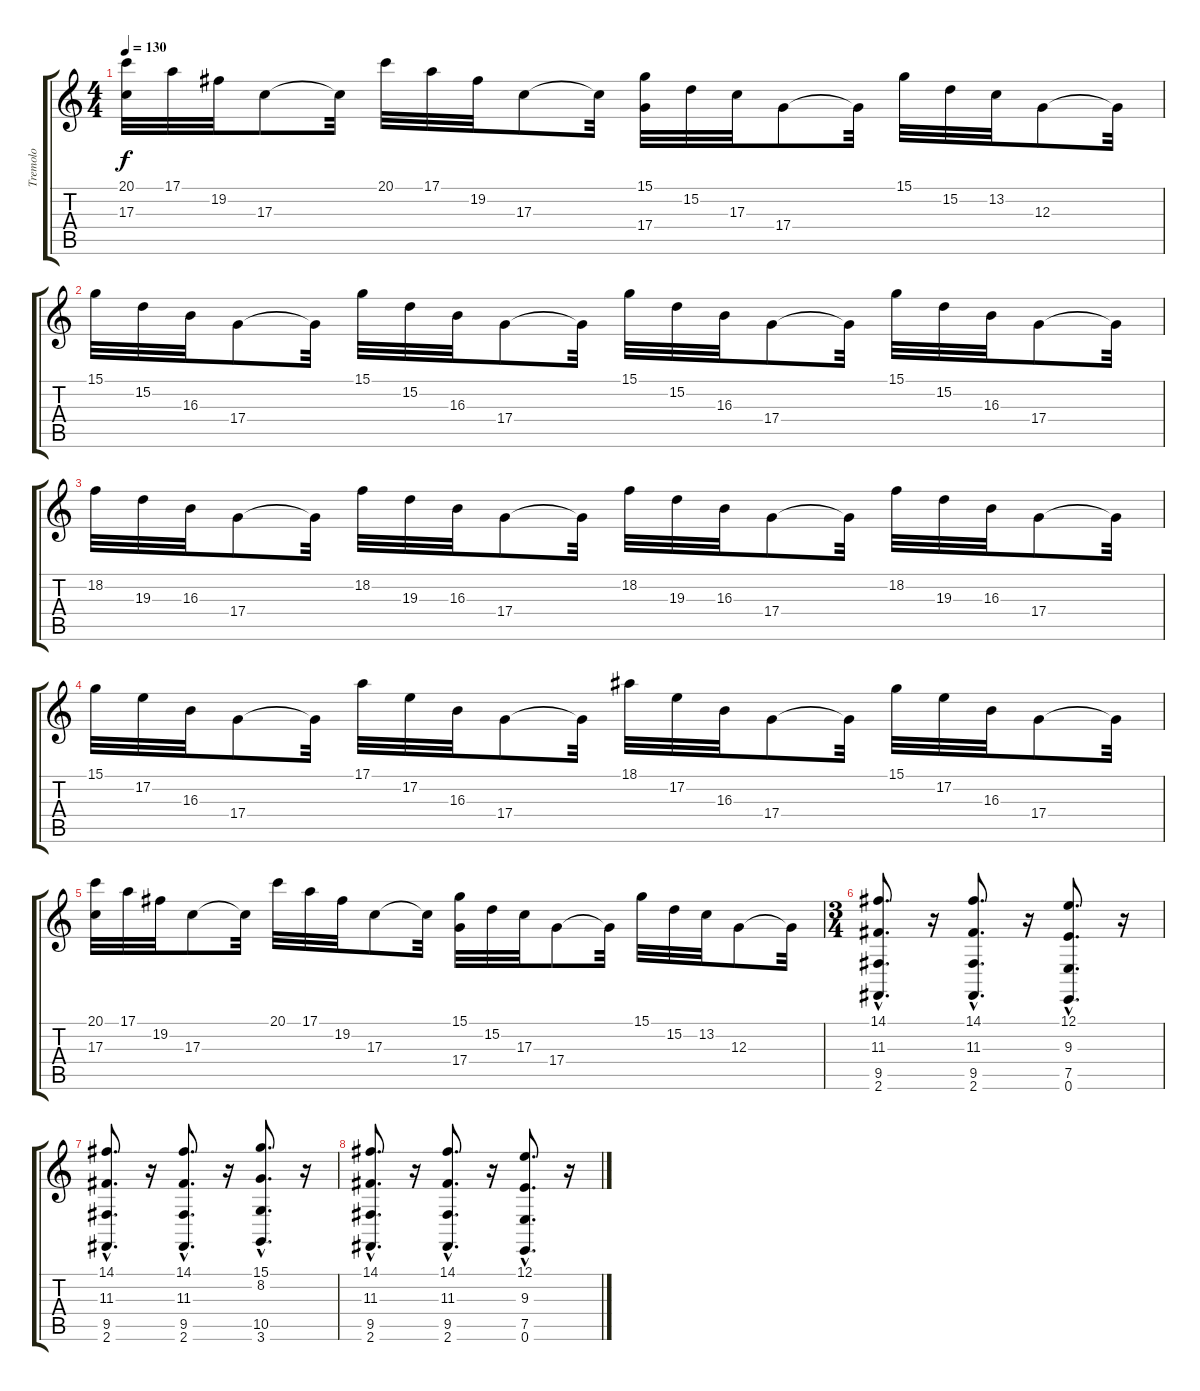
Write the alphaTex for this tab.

\track ("Tremolo" "Tremolo") {instrument tremolostrings}
\staff {score tabs}
\tuning (E4 B3 G3 D3 A2 E2) {hide}
\ts (4 4)
\tempo 130
\clef g2
\ks c
(20.1 17.3).32{dy f} 17.1.32 19.2.32 17.3.8 17.3{t}.32 20.1.32 17.1.32 19.2.32 17.3.8 17.3{t}.32 (15.1 17.4).32 15.2.32 17.3.32 17.4.8 17.4{t}.32 15.1.32 15.2.32 13.2.32 12.3.8 12.3{t}.32 |
15.1.32 15.2.32 16.3.32 17.4.8 17.4{t}.32 15.1.32 15.2.32 16.3.32 17.4.8 17.4{t}.32 15.1.32 15.2.32 16.3.32 17.4.8 17.4{t}.32 15.1.32 15.2.32 16.3.32 17.4.8 17.4{t}.32 |
18.2.32 19.3.32 16.3.32 17.4.8 17.4{t}.32 18.2.32 19.3.32 16.3.32 17.4.8 17.4{t}.32 18.2.32 19.3.32 16.3.32 17.4.8 17.4{t}.32 18.2.32 19.3.32 16.3.32 17.4.8 17.4{t}.32 |
15.1.32 17.2.32 16.3.32 17.4.8 17.4{t}.32 17.1.32 17.2.32 16.3.32 17.4.8 17.4{t}.32 18.1.32 17.2.32 16.3.32 17.4.8 17.4{t}.32 15.1.32 17.2.32 16.3.32 17.4.8 17.4{t}.32 |
(20.1 17.3).32 17.1.32 19.2.32 17.3.8 17.3{t}.32 20.1.32 17.1.32 19.2.32 17.3.8 17.3{t}.32 (15.1 17.4).32 15.2.32 17.3.32 17.4.8 17.4{t}.32 15.1.32 15.2.32 13.2.32 12.3.8 12.3{t}.32 |
\ts (3 4)
(14.1{hac} 11.3{hac} 9.5{hac} 2.6{hac}).8{d} r.16 (14.1{hac} 11.3{hac} 9.5{hac} 2.6{hac}).8{d} r.16 (12.1{hac} 9.3{hac} 7.5{hac} 0.6{hac}).8{d} r.16 |
(14.1{hac} 11.3{hac} 9.5{hac} 2.6{hac}).8{d} r.16 (14.1{hac} 11.3{hac} 9.5{hac} 2.6{hac}).8{d} r.16 (15.1{hac} 8.2{hac} 10.5{hac} 3.6{hac}).8{d} r.16 |
(14.1{hac} 11.3{hac} 9.5{hac} 2.6{hac}).8{d} r.16 (14.1{hac} 11.3{hac} 9.5{hac} 2.6{hac}).8{d} r.16 (12.1{hac} 9.3{hac} 7.5{hac} 0.6{hac}).8{d} r.16
